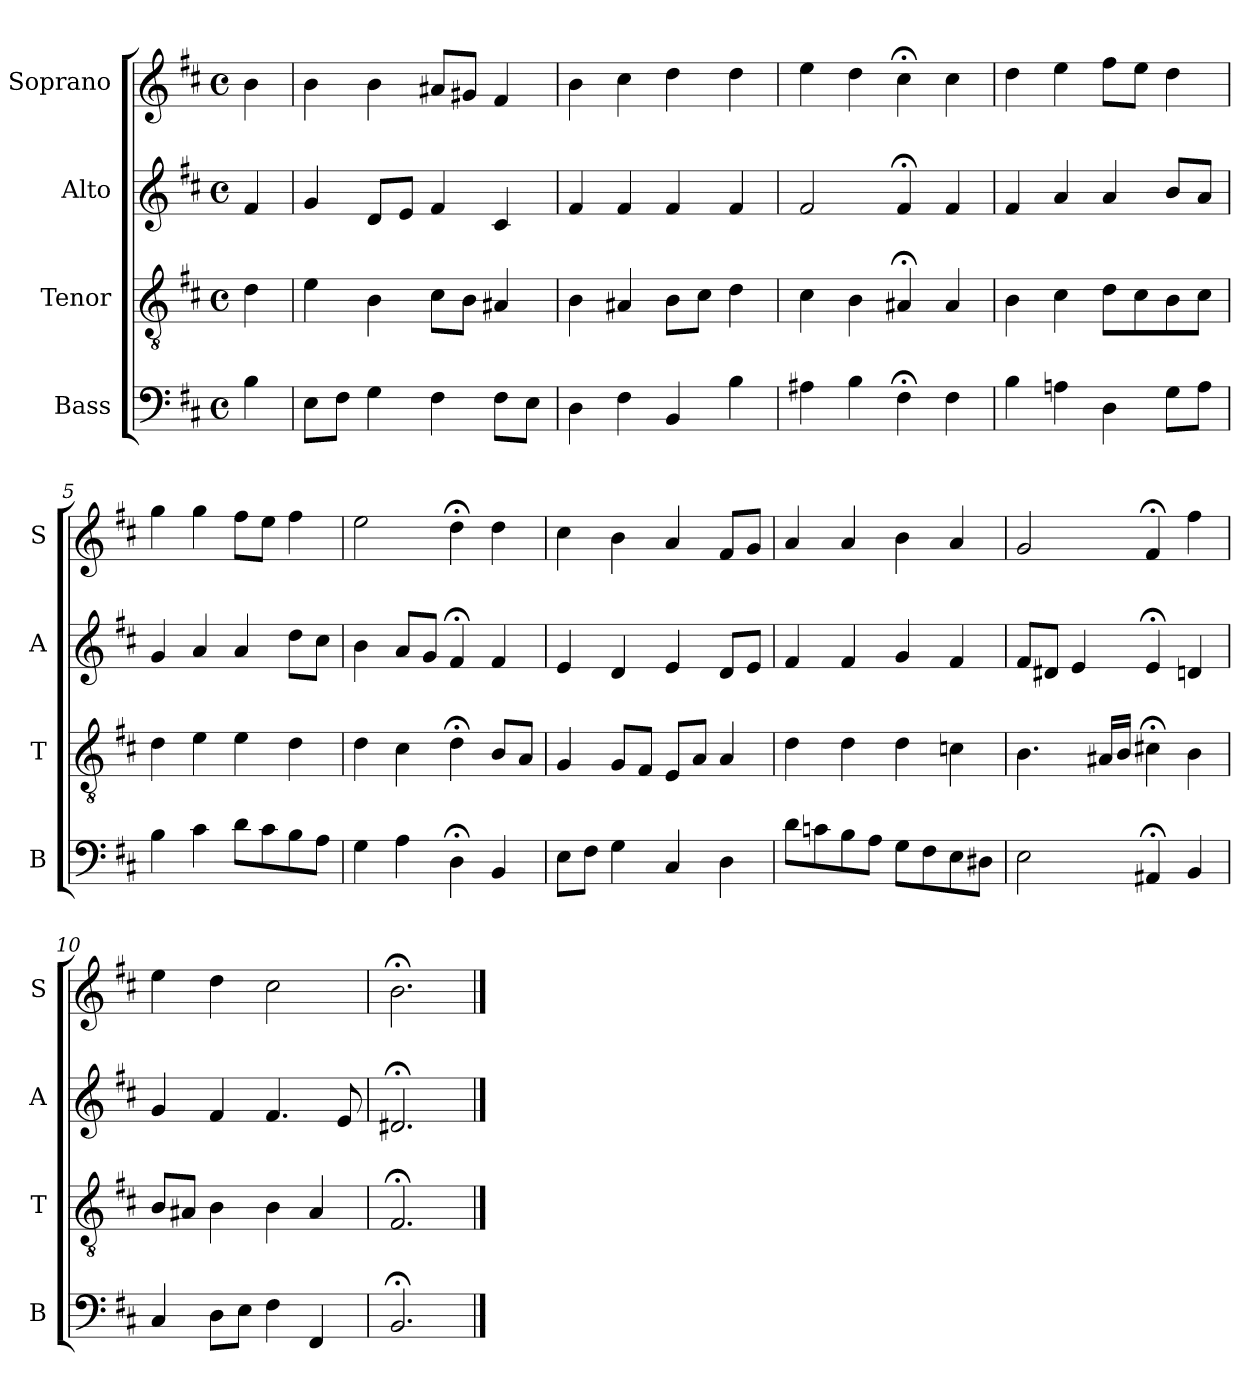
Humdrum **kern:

**kern	**kern	**kern	**kern
*part4	*part3	*part2	*part1
*staff4	*staff3	*staff2	*staff1
*I"Bass	*I"Tenor	*I"Alto	*I"Soprano
*I'B	*I'T	*I'A	*I'S
*clefF4	*clefGv2	*clefG2	*clefG2
*k[f#c#]	*k[f#c#]	*k[f#c#]	*k[f#c#]
*b:	*b:	*b:	*b:
*M4/4	*M4/4	*M4/4	*M4/4
*met(c)	*met(c)	*met(c)	*met(c)
*MM100	*MM100	*MM100	*MM100
=	=	=	=
4B	4d	4f#	4b
=1	=1	=1	=1
8EL	4e	4g	4b
8F#J	.	.	.
4G	4B	8dL	4b
.	.	8eJ	.
4F#	8c#L	4f#	8a#XL
.	8BJ	.	8g#XJ
8F#L	4A#X	4c#	4f#
8EJ	.	.	.
=2	=2	=2	=2
4D	4B	4f#	4b
4F#	4A#X	4f#	4cc#
4BB	8BL	4f#	4dd
.	8c#J	.	.
4B	4d	4f#	4dd
=3	=3	=3	=3
4A#X	4c#	2f#	4ee
4B	4B	.	4dd
4F#;<	4A#X;<	4f#;<	4cc#;<
4F#	4A#	4f#	4cc#
=4	=4	=4	=4
4B	4B	4f#	4dd
4An	4c#	4a	4ee
4D	8dL	4a	8ff#L
.	8c#	.	8eeJ
8GL	8B	8bL	4dd
8AJ	8c#J	8aJ	.
=5	=5	=5	=5
4B	4d	4g	4gg
4c#	4e	4a	4gg
8dL	4e	4a	8ff#L
8c#	.	.	8eeJ
8B	4d	8ddL	4ff#
8AJ	.	8cc#J	.
=6	=6	=6	=6
4G	4d	4b	2ee
4A	4c#	8aL	.
.	.	8gJ	.
4D;<	4d;<	4f#;<	4dd;<
4BB	8BL	4f#	4dd
.	8AJ	.	.
=7	=7	=7	=7
8EiL	4Gi	4ei	4cc#i
8F#J	.	.	.
4G	8GL	4d	4b
.	8F#J	.	.
4C#	8EL	4e	4a
.	8AJ	.	.
4D	4A	8dL	8f#L
.	.	8eJ	8gJ
=8	=8	=8	=8
8dL	4d	4f#	4a
8cn	.	.	.
8B	4d	4f#	4a
8AJ	.	.	.
8GL	4d	4g	4b
8F#	.	.	.
8E	4cn	4f#	4a
8D#XJ	.	.	.
=9	=9	=9	=9
2E	4.B	8f#L	2g
.	.	8d#XJ	.
.	.	4e	.
.	16A#XLL	.	.
.	16BJJ	.	.
4AA#X;<	4c#X;<	4e;<	4f#;<
4BB	4B	4dn	4ff#
=10	=10	=10	=10
4C#	8BL	4g	4ee
.	8A#XJ	.	.
8DL	4B	4f#	4dd
8EJ	.	.	.
4F#	4B	4.f#	2cc#
4FF#	4A#	.	.
.	.	8e	.
=11	=11	=11	=11
2.BB;<	2.F#;<	2.d#X;<	2.b;<
==	==	==	==
*-	*-	*-	*-
